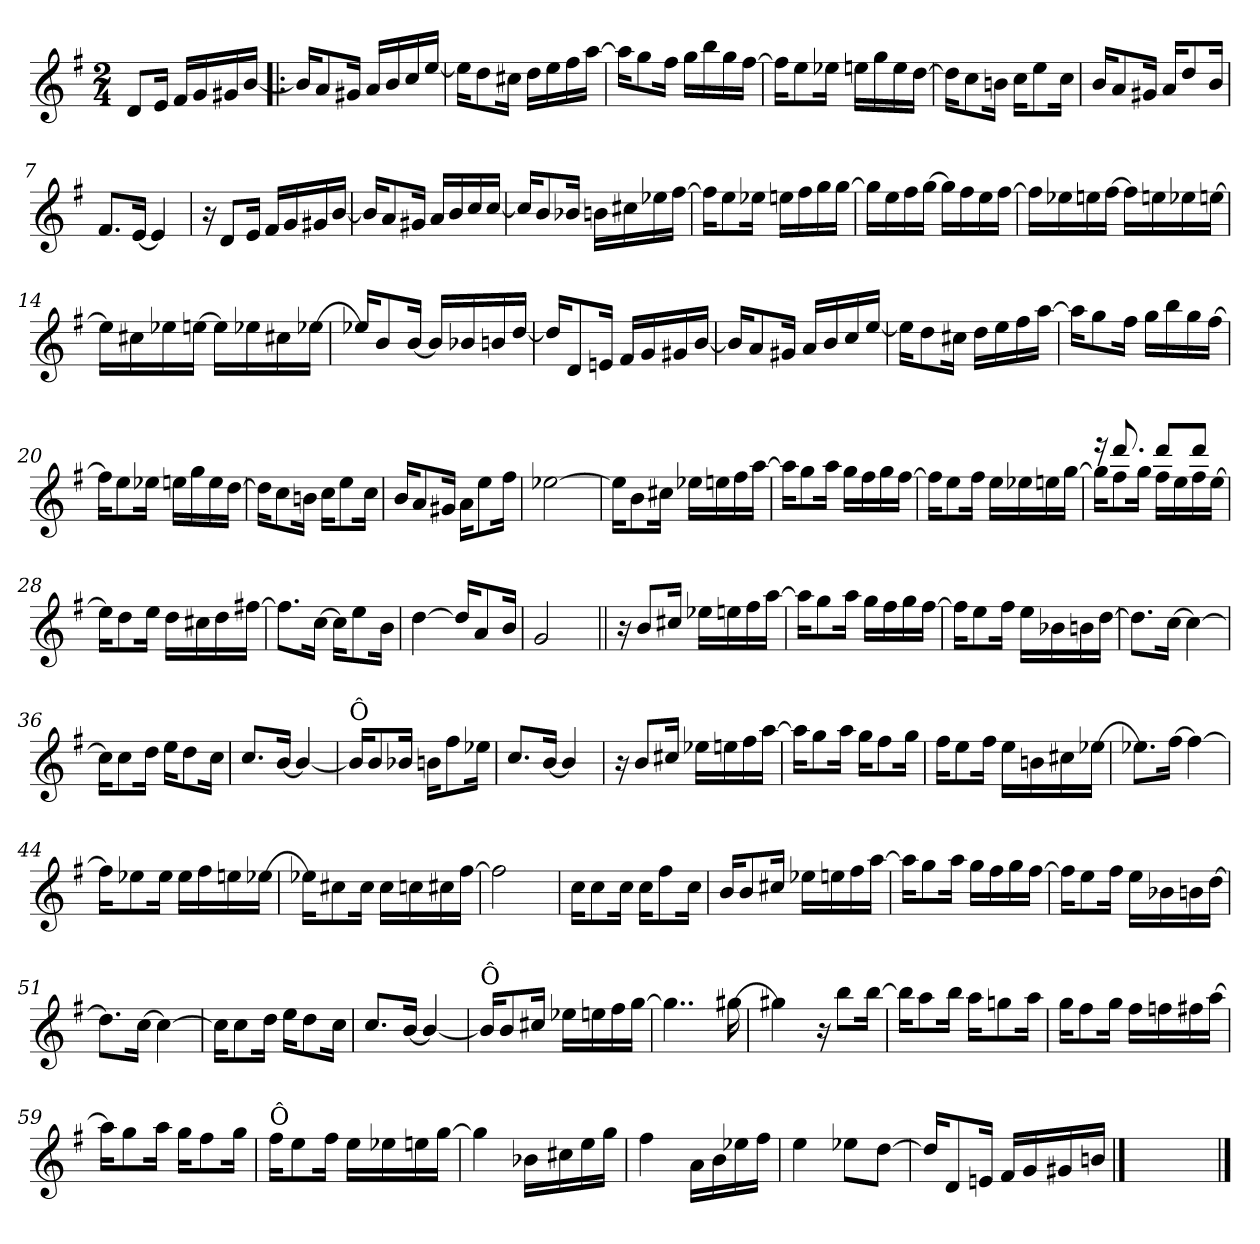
**kern
*part1
*staff1
*clefG2
*k[f#]
*G:
*M2/4
=
8d/L
16e/Jk
16f#/LL
16g/
16g#X/
[16b/JJ
=1!|:
16b/KL]
8a/
16g#X/Jk
16a/LL
16b/
16cc/
[16ee/JJ
=2
16ee\KL]
8dd\
16cc#X\Jk
16dd\LL
16ee\
16ff#\
[16aa\JJ
=3
16aa\KL]
8gg\
16ff#\Jk
16gg\LL
16bb\
16gg\
[16ff#\JJ
=4
16ff#\KL]
8ee\
16ee-X\Jk
16een\LL
16gg\
16ee\
[16dd\JJ
!!LO:LB:g=z
=5
16dd\KL]
8cc\
16bn\Jk
16cc\KL
8ee\
16cc\Jk
=6
16b/KL
8a/
16g#X/Jk
16a/KL
8dd/
16b/Jk
=7
8.f#/L
[16e/Jk
4e/]
=8
16r
8d/L
16e/Jk
16f#/LL
16g/
16g#X/
[16b/JJ
=9
16b/KL]
8a/
16g#X/Jk
16a/LL
16b/
16cc/
[16cc/JJ
!!LO:LB:g=z
=10
16cc/KL]
8b/
16b-X/Jk
16bn\LL
16cc#X\
16ee-X\
[16ff#\JJ
=11
16ff#\KL]
8ee\
16ee-X\Jk
16een\LL
16ff#\
16gg\
[16gg\JJ
=12
16gg\LL]
16ee\
16ff#\
[16gg\JJ
16gg\LL]
16ff#\
16ee\
[16ff#\JJ
=13
16ff#\LL]
16ee-X\
16een\
[16ff#\JJ
16ff#\LL]
16een\
16ee-X\
[16een\JJ
=14
16ee\LL]
16cc#X\
16ee-X\
[16een\JJ
16ee\LL]
16ee-X\
16cc#X\
[16ee-X\JJ
!!LO:LB:g=z
=15
16ee-X/KL]
8b/
[16b/Jk
16b/LL]
16b-X/
16bn/
[16dd/JJ
=16
16dd/KL]
8d/
16en/Jk
16f#/LL
16g/
16g#X/
[16b/JJ
=17
16b/KL]
8a/
16g#X/Jk
16a/LL
16b/
16cc/
[16ee/JJ
=18
16ee\KL]
8dd\
16cc#X\Jk
16dd\LL
16ee\
16ff#\
[16aa\JJ
=19
16aa\KL]
8gg\
16ff#\Jk
16gg\LL
16bb\
16gg\
[16ff#\JJ
!!LO:LB:g=z
=20
16ff#\KL]
8ee\
16ee-X\Jk
16een\LL
16gg\
16ee\
[16dd\JJ
=21
16dd\KL]
8cc\
16bn\Jk
16cc\KL
8ee\
16cc\Jk
=22
16b/KL
8a/
16g#X/Jk
16a\KL
8ee\
16ff#\Jk
=23
[2ee-X\
=24
16ee-\KL]
8b\
16cc#X\Jk
16ee-X\LL
16een\
16ff#\
[16aa\JJ
!!LO:LB:g=z
=25
16aa\KL]
8gg\
16aa\Jk
16gg\LL
16ff#\
16gg\
[16ff#\JJ
=26
16ff#\KL]
8ee\
16ff#\Jk
16ee\LL
16ee-X\
16een\
[16gg\JJ
=27
*^
16gg\KL]	16reee
8ff#\	8.ddd!/
16gg\Jk	.
16ff#\LL	8ddd!/L
16ee\	.
16ff#\	8ddd!/J
[>16ee\JJ	.
*v	*v
=28
16ee\KL]
8dd\
16ee\Jk
16dd\LL
16cc#X\
16dd\
[16ff#X\JJ
=29
8.ff#\L]
[16cc\Jk
16cc\KL]
8ee\
16b\Jk
!!LO:LB:g=z
=30
[4dd\
16dd/KL]
8a/
16b/Jk
=31
2g/
=32||
16r
8b/L
16cc#X/Jk
16ee-X\LL
16een\
16ff#\
[16aa\JJ
=33
16aa\KL]
8gg\
16aa\Jk
16gg\LL
16ff#\
16gg\
[16ff#\JJ
=34
16ff#\KL]
8ee\
16ff#\Jk
16ee\LL
16b-X\
16bn\
[16dd\JJ
!!LO:LB:g=z
=35
8.dd\L]
[16cc\Jk
4cc\_
=36
16cc\KL]
8cc\
16dd\Jk
16ee\KL
8dd\
16cc\Jk
=37
8.cc/L
[16b/Jk
4b/_
=38
!LO:TX:a:t=Ô
16b/KL]
8b/
16b-X/Jk
16bn\KL
8ff#\
16ee-X\Jk
=39
8.cc/L
[16b/Jk
4b/]
!!LO:LB:g=z
=40
16r
8b/L
16cc#X/Jk
16ee-X\LL
16een\
16ff#\
[16aa\JJ
=41
16aa\KL]
8gg\
16aa\Jk
16gg\KL
8ff#\
16gg\Jk
=42
16ff#\KL
8ee\
16ff#\Jk
16ee\LL
16bn\
16cc#X\
[16ee-X\JJ
=43
8.ee-X\L]
[16ff#\Jk
4ff#\_
=44
16ff#\KL]
8ee-X\
16ee-\Jk
16ee-\LL
16ff#\
16een\
[16ee-X\JJ
!!LO:PB:g=z
=45
16ee-X\KL]
8cc#X\
16cc#\Jk
16cc#\LL
16ccn\
16cc#X\
[16ff#\JJ
=46
2ff#\]
=47
16cc\KL
8cc\
16cc\Jk
16cc\KL
8ff#\
16cc\Jk
=48
16b/KL
8b/
16cc#X/Jk
16ee-X\LL
16een\
16ff#\
[16aa\JJ
=49
16aa\KL]
8gg\
16aa\Jk
16gg\LL
16ff#\
16gg\
[16ff#\JJ
!!LO:LB:g=z
=50
16ff#\KL]
8ee\
16ff#\Jk
16ee\LL
16b-X\
16bn\
[16dd\JJ
=51
8.dd\L]
[16cc\Jk
4cc\_
=52
16cc\KL]
8cc\
16dd\Jk
16ee\KL
8dd\
16cc\Jk
=53
8.cc/L
[16b/Jk
4b/_
=54
!LO:TX:a:t=Ô
16b/KL]
8b/
16cc#X/Jk
16ee-X\LL
16een\
16ff#\
[16gg\JJ
!!LO:LB:g=z
=55
4..gg\]
[16gg#X\
=56
4gg#X\]
16r
8bb\L
[16bb\Jk
=57
16bb\KL]
8aa\
16bb\Jk
16aa\KL
8ggn\
16aa\Jk
=58
16gg\KL
8ff#\
16gg\Jk
16ff#\LL
16ffn\
16ff#X\
[16aa\JJ
=59
16aa\KL]
8gg\
16aa\Jk
16gg\KL
8ff#\
16gg\Jk
!!LO:LB:g=z
=60
!LO:TX:a:t=Ô
16ff#\KL
8ee\
16ff#\Jk
16ee\LL
16ee-X\
16een\
[16gg\JJ
=61
4gg\]
16b-X\LL
16cc#X\
16ee\
16gg\JJ
=62
4ff#\
16a\LL
16b\
16ee-X\
16ff#\JJ
=63
4ee\
8ee-X\L
[8dd\J
=64
16dd/KL]
8d/
16en/Jk
16f#/LL
16g/
16g#X/
16bn/JJ
==65
2ryy
==
*-
